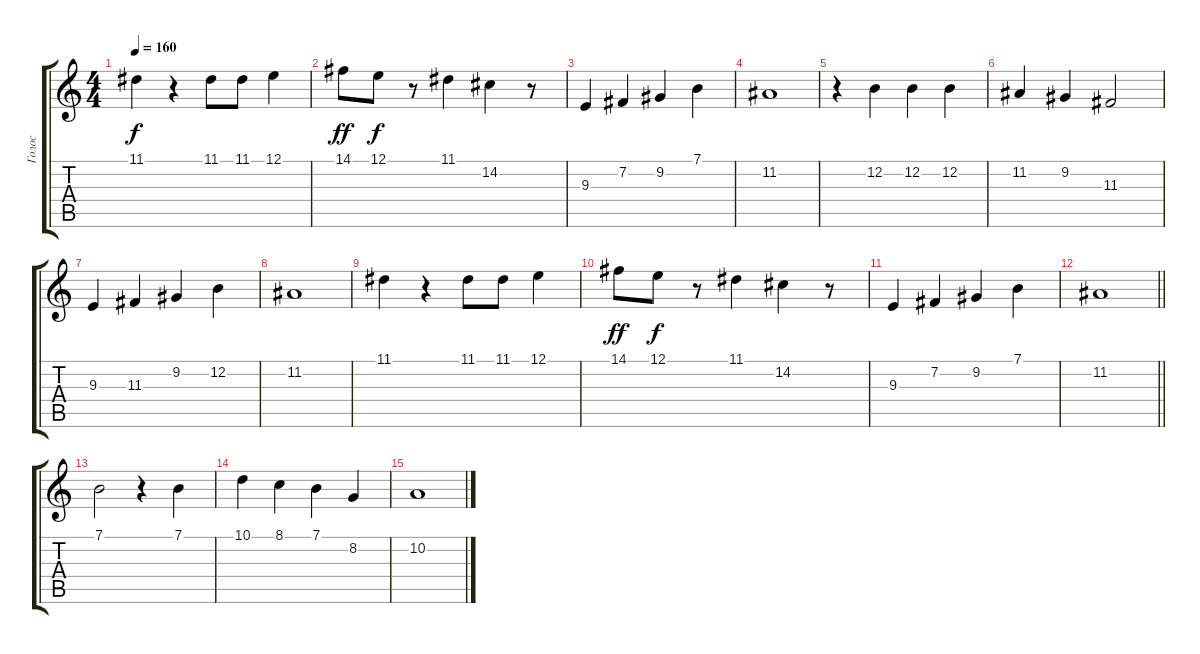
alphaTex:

\track ("Голос" "Голос") {instrument stringensemble1}
\staff {score tabs}
\tuning (E4 B3 G3 D3 A2 E2) {hide}
\ts (4 4)
\tempo 160
\clef g2
\ks c
11.1.4{dy f} r.4 11.1.8 11.1.8 12.1.4 |
14.1.8{dy ff} 12.1.8{dy f} r.8 11.1.4 14.2.4 r.8 |
9.3.4 7.2.4 9.2.4 7.1.4 |
11.2.1 |
r.4 12.2.4 12.2.4 12.2.4 |
11.2.4 9.2.4 11.3.2 |
9.3.4 11.3.4 9.2.4 12.2.4 |
11.2.1 |
11.1.4 r.4 11.1.8 11.1.8 12.1.4 |
14.1.8{dy ff} 12.1.8{dy f} r.8 11.1.4 14.2.4 r.8 |
9.3.4 7.2.4 9.2.4 7.1.4 |
\barLineRight lightlight
11.2.1 |
7.1.2 r.4 7.1.4 |
10.1.4 8.1.4 7.1.4 8.2.4 |
10.2.1
